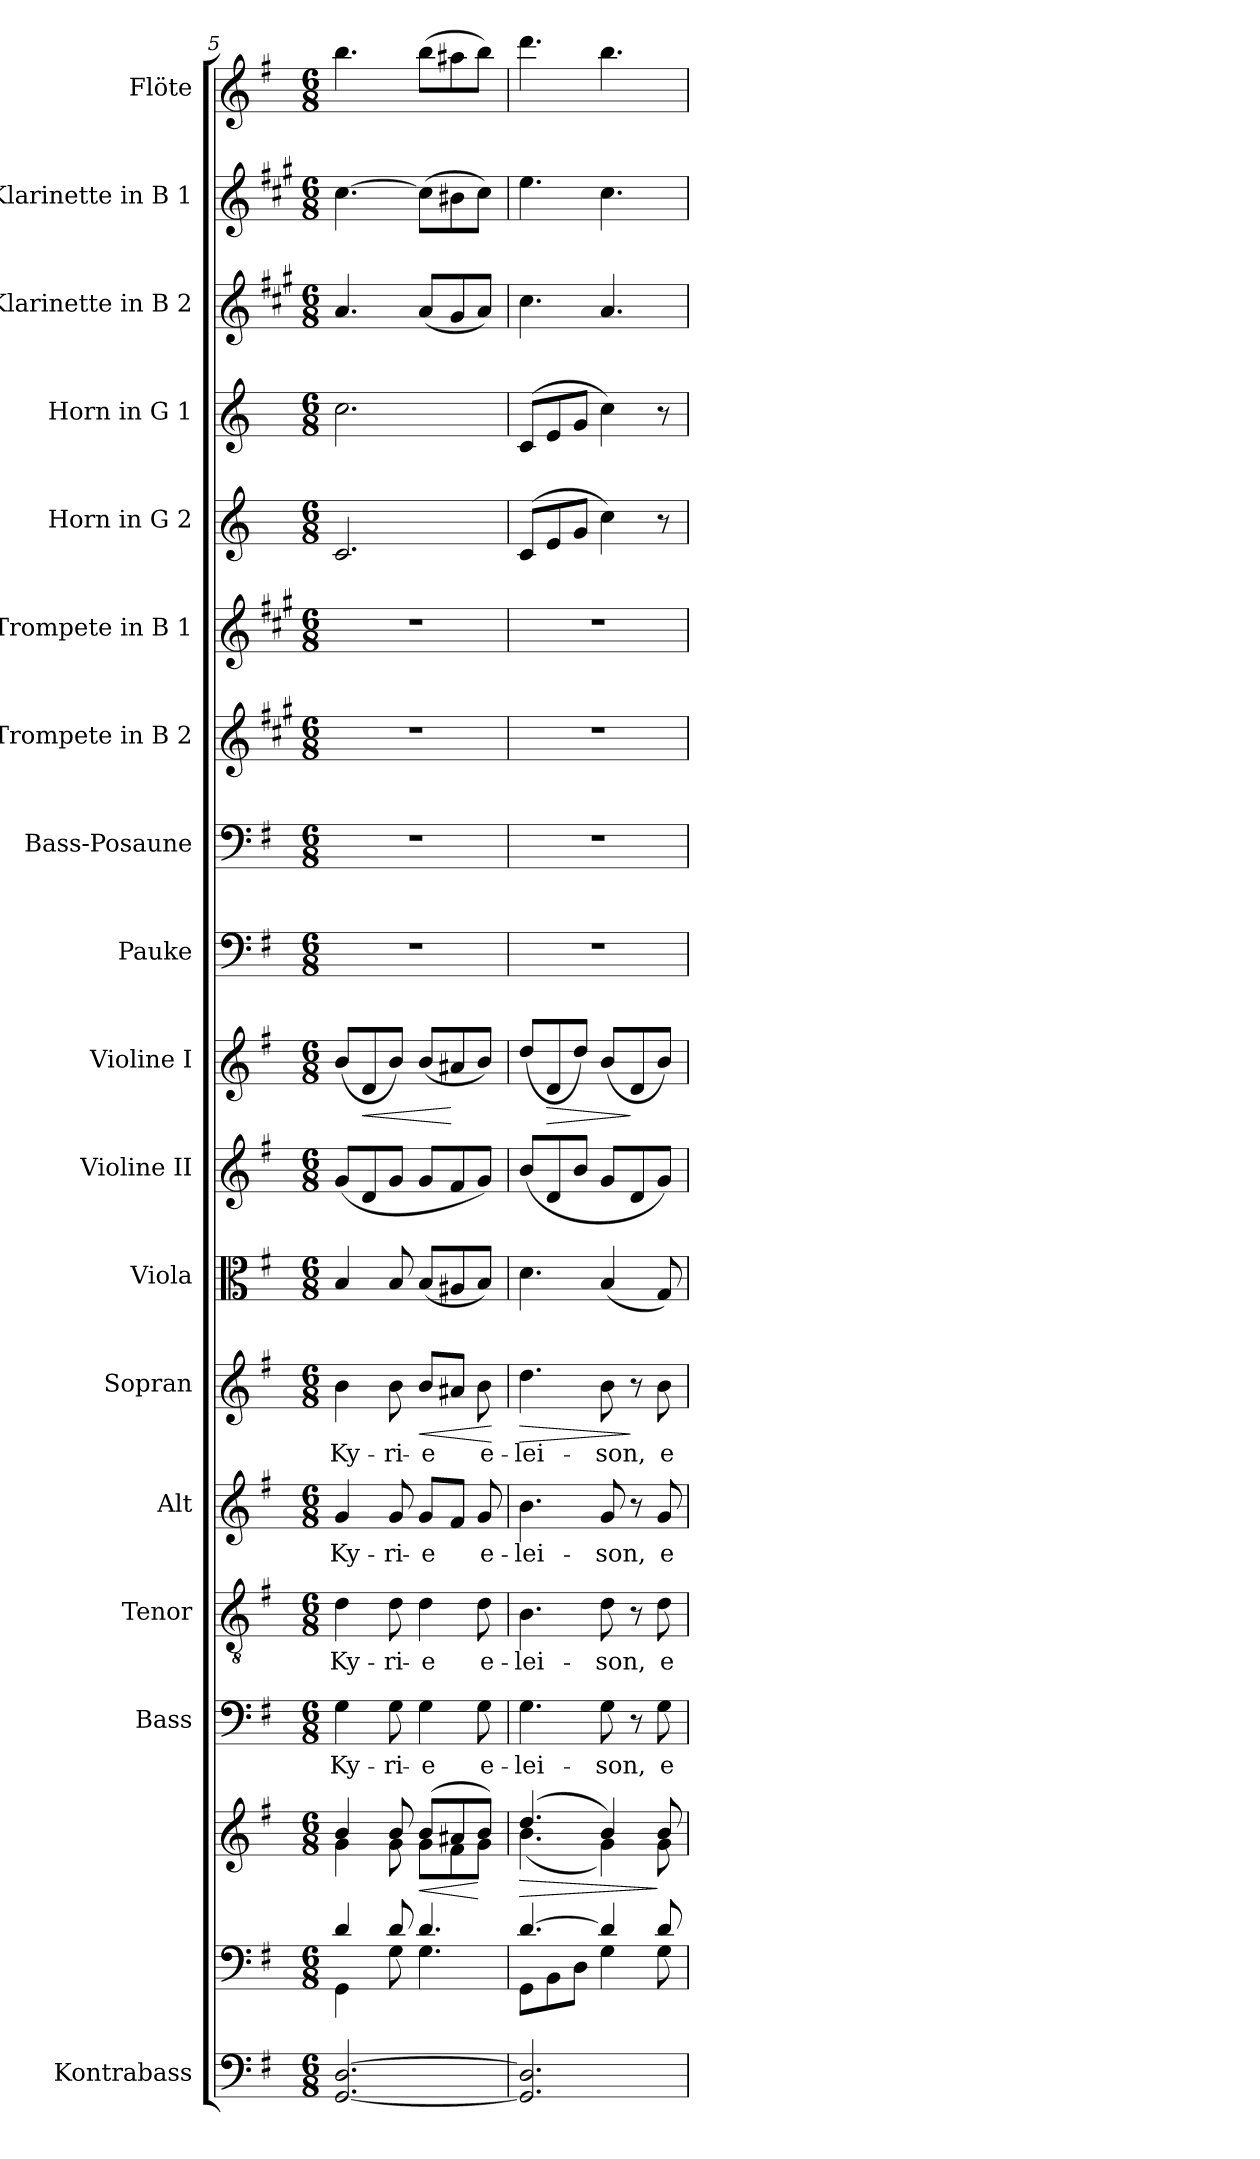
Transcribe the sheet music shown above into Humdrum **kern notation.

**kern	**kern	**kern	**dynam	**kern	**text	**kern	**text	**kern	**text	**kern	**text	**dynam	**kern	**kern	**kern	**dynam	**kern	**kern	**kern	**kern	**kern	**kern	**kern	**kern	**kern
*part18	*part17	*part17	*part17	*part16	*part16	*part15	*part15	*part14	*part14	*part13	*part13	*part13	*part12	*part11	*part10	*part10	*part9	*part8	*part7	*part6	*part5	*part4	*part3	*part2	*part1
*staff19	*staff18	*staff17	*staff17/18	*staff16	*staff16	*staff15	*staff15	*staff14	*staff14	*staff13	*staff13	*staff13	*staff12	*staff11	*staff10	*staff10	*staff9	*staff8	*staff7	*staff6	*staff5	*staff4	*staff3	*staff2	*staff1
*I"Kontrabass	*	*	*	*I"Bass	*	*I"Tenor	*	*I"Alt	*	*I"Sopran	*	*	*I"Viola	*I"Violine II	*I"Violine I	*	*I"Pauke	*I"Bass-Posaune	*I"Trompete in B 2	*I"Trompete in B 1	*I"Horn in G 2	*I"Horn in G 1	*I"Klarinette in B 2	*I"Klarinette in B 1	*I"Flöte
*I'Kb.	*	*	*	*I'B	*	*I'T	*	*I'A	*	*I'S	*	*	*I'Vla.	*I'Vl. II	*I'Vl. I	*	*I'Pk.	*I'B. Pos.	*	*	*I'Hrn. 2	*I'Hrn. 1	*	*	*I'Fl.
*clefF4	*clefF4	*clefG2	*	*clefF4	*	*clefGv2	*	*clefG2	*	*clefG2	*	*	*clefC3	*clefG2	*clefG2	*	*clefF4	*clefF4	*clefG2	*clefG2	*clefG2	*clefG2	*clefG2	*clefG2	*clefG2
*ITrd7c12	*	*	*	*	*	*	*	*	*	*	*	*	*	*	*	*	*	*	*ITrd1c2	*ITrd1c2	*ITrd3c5	*ITrd3c5	*ITrd1c2	*ITrd1c2	*
*k[f#]	*k[f#]	*k[f#]	*	*k[f#]	*	*k[f#]	*	*k[f#]	*	*k[f#]	*	*	*k[f#]	*k[f#]	*k[f#]	*	*k[f#]	*k[f#]	*k[f#]	*k[f#]	*k[f#]	*k[f#]	*k[f#]	*k[f#]	*k[f#]
*G:	*G:	*G:	*	*G:	*	*G:	*	*G:	*	*G:	*	*	*G:	*G:	*G:	*	*G:	*G:	*G:	*G:	*G:	*G:	*G:	*G:	*G:
*M6/8	*M6/8	*M6/8	*	*M6/8	*	*M6/8	*	*M6/8	*	*M6/8	*	*	*M6/8	*M6/8	*M6/8	*	*M6/8	*M6/8	*M6/8	*M6/8	*M6/8	*M6/8	*M6/8	*M6/8	*M6/8
=5	=5	=5	=5	=5	=5	=5	=5	=5	=5	=5	=5	=5	=5	=5	=5	=5	=5	=5	=5	=5	=5	=5	=5	=5	=5
*	*^	*^	*	*	*	*	*	*	*	*	*	*	*	*	*	*	*	*	*	*	*	*	*	*	*
!	!	!	!	!	!	!	!LO:LY:b	!	!LO:LY:b	!	!LO:LY:b	!	!LO:LY:b	!	!	!	!	!	!	!	!	!	!	!	!	!	!
[2.GGG/ [2.DD/	4d/	4GG\	4b/	4g\	.	4G\	Ky-	4d\	Ky-	4g/	Ky-	4b\	Ky-	.	4B/	(<8g/L	(<8b/L	.	2.r	2.r	2.r	2.r	2.G/	2.g\	4.g/	[4.b\	4.bb\
!	!	!	!	!	!	!	!	!	!	!	!	!	!	!	!	!	!	!LO:HP:b	!	!	!	!	!	!	!	!	!
.	.	.	.	.	.	.	.	.	.	.	.	.	.	.	.	8d/	8d/	<	.	.	.	.	.	.	.	.	.
!	!	!	!	!	!	!	!LO:LY:b	!	!LO:LY:b	!	!LO:LY:b	!	!LO:LY:b	!	!	!	!	!	!	!	!	!	!	!	!	!	!
.	8d/	8G\	8b/	8g\	.	8G\	-ri-	8d\	-ri-	8g/	-ri-	8b\	-ri-	.	8B/	8g/J	8b/J)	.	.	.	.	.	.	.	.	.	.
!	!	!	!	!	!LO:HP:b	!	!LO:LY:b	!	!LO:LY:b	!	!LO:LY:b	!	!LO:LY:b	!LO:HP:b	!	!	!	!	!	!	!	!	!	!	!	!	!
.	4.d/	4.G\	(>8b/L	8g\L	<	4G\	-e	4d\	-e	8g/L	-e	8b/L	-e	<	(<8B/L	8g/L	(<8b/L	.	.	.	.	.	.	.	(<8g/L	(>8b\L]	(>8bb\L
.	.	.	8a#X/	8f#\	.	.	.	.	.	8f#/J	.	8a#X/J	.	.	8A#X/	8f#/	8a#X/	[	.	.	.	.	.	.	8f#/	8a#X\	8aa#X\
!	!	!	!	!	!	!	!LO:LY:b	!	!LO:LY:b	!	!LO:LY:b	!	!LO:LY:b	!	!	!	!	!	!	!	!	!	!	!	!	!	!
.	.	.	8b/J)	8g\J	[	8G\	e-	8d\	e-	8g/	e-	8b\	e-	.	8B/J)	8g/J)	8b/J)	.	.	.	.	.	.	.	8g/J)	8b\J)	8bb\J)
*	*v	*v	*	*	*	*	*	*	*	*	*	*	*	*	*	*	*	*	*	*	*	*	*	*	*	*	*
*	*	*v	*v	*	*	*	*	*	*	*	*	*	*	*	*	*	*	*	*	*	*	*	*	*	*	*
.	.	.	.	.	.	.	.	.	.	.	.	[	.	.	.	.	.	.	.	.	.	.	.	.	.
=6	=6	=6	=6	=6	=6	=6	=6	=6	=6	=6	=6	=6	=6	=6	=6	=6	=6	=6	=6	=6	=6	=6	=6	=6	=6
*	*^	*	*	*	*	*	*	*	*	*	*	*	*	*	*	*	*	*	*	*	*	*	*	*	*
!	!	!	!	!LO:HP:b	!	!LO:LY:b	!	!LO:LY:b	!	!LO:LY:b	!	!LO:LY:b	!LO:HP:b	!	!	!	!	!	!	!	!	!	!	!	!	!
*	*	*	*^	*	*	*	*	*	*	*	*	*	*	*	*	*	*	*	*	*	*	*	*	*	*	*
2.GGG/] 2.DD/]	[>4.d/	8GG\L	(4.dd/	(<4.b\	>	4.G\	-lei-	4.B\	-lei-	4.b\	-lei-	4.dd\	-lei-	>	4.d\	(<8b/L	(<8dd/L	.	2.r	2.r	2.r	2.r	(<8G/L	(<8G/L	4.b\	4.dd\	4.ddd\
!	!	!	!	!	!	!	!	!	!	!	!	!	!	!	!	!	!	!LO:HP:b	!	!	!	!	!	!	!	!	!
.	.	8BB\	.	.	.	.	.	.	.	.	.	.	.	.	.	8d/	8d/	>	.	.	.	.	8B/	8B/	.	.	.
.	.	8D\J	.	.	.	.	.	.	.	.	.	.	.	.	.	8b/J	8dd/J)	.	.	.	.	.	8d/J	8d/J	.	.	.
!	!	!	!	!	!	!	!LO:LY:b	!	!LO:LY:b	!	!LO:LY:b	!	!LO:LY:b	!	!	!	!	!	!	!	!	!	!	!	!	!	!
.	4d/]	4G\	4b/)	4g\)	.	8G\	-son,	8d\	-son,	8g/	-son,	8b\	-son,	.	(<4B/	8g/L	(<8b/L	.	.	.	.	.	4g\)	4g\)	4.g/	4.b\	4.bb\
.	.	.	.	.	.	8r	.	8r	.	8r	.	8r	.	]	.	8d/	8d/	]	.	.	.	.	.	.	.	.	.
!	!	!	!	!	!	!	!LO:LY:b	!	!LO:LY:b	!	!LO:LY:b	!	!LO:LY:b	!	!	!	!	!	!	!	!	!	!	!	!	!	!
.	8d/	8G\	8b/	8g\	]	8G\	e-	8d\	e-	8g/	e-	8b\	e-	.	8G/)	8g/J)	8b/J)	.	.	.	.	.	8r	8r	.	.	.
*	*v	*v	*	*	*	*	*	*	*	*	*	*	*	*	*	*	*	*	*	*	*	*	*	*	*	*	*
*	*	*v	*v	*	*	*	*	*	*	*	*	*	*	*	*	*	*	*	*	*	*	*	*	*	*	*
=	=	=	=	=	=	=	=	=	=	=	=	=	=	=	=	=	=	=	=	=	=	=	=	=	=
*-	*-	*-	*-	*-	*-	*-	*-	*-	*-	*-	*-	*-	*-	*-	*-	*-	*-	*-	*-	*-	*-	*-	*-	*-	*-
